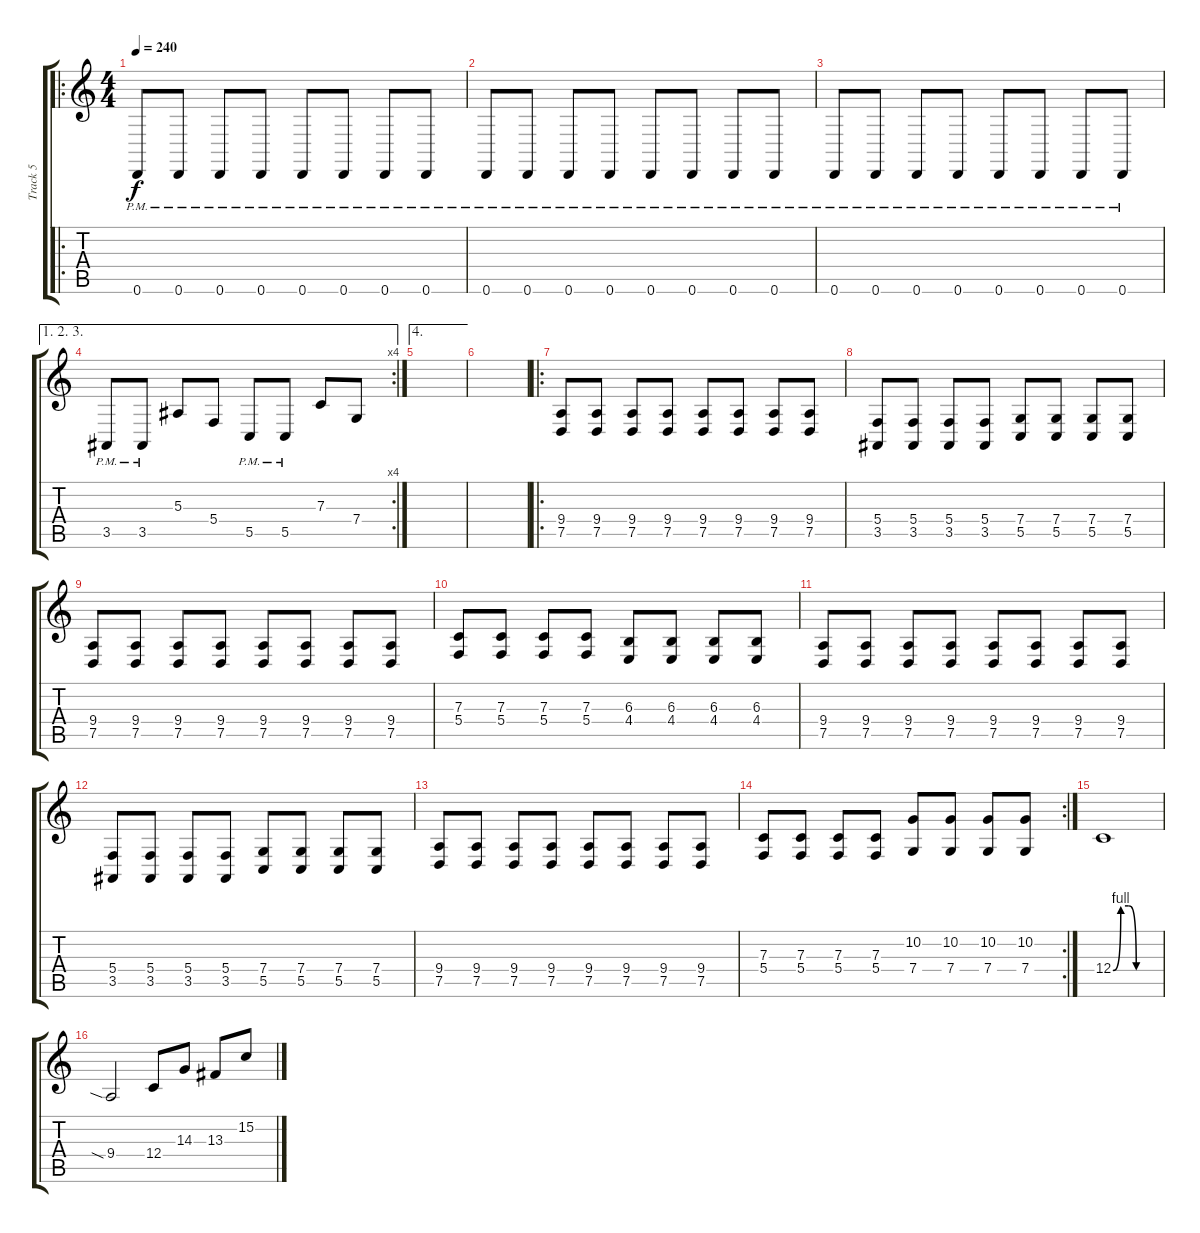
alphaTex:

\track ("Track 5" "Track 5") {instrument choiraahs}
\staff {score tabs}
\tuning (D4 A3 F3 C3 G2 D2) {hide}
\ro
\ts (4 4)
\tempo 240
\clef g2
\ks c
0.6{pm}.8{dy f} 0.6{pm}.8 0.6{pm}.8 0.6{pm}.8 0.6{pm}.8 0.6{pm}.8 0.6{pm}.8 0.6{pm}.8 |
0.6{pm}.8 0.6{pm}.8 0.6{pm}.8 0.6{pm}.8 0.6{pm}.8 0.6{pm}.8 0.6{pm}.8 0.6{pm}.8 |
0.6{pm}.8 0.6{pm}.8 0.6{pm}.8 0.6{pm}.8 0.6{pm}.8 0.6{pm}.8 0.6{pm}.8 0.6{pm}.8 |
\ae (1 2 3)
\rc 4
3.5{pm}.8 3.5{pm}.8 5.3.8 5.4.8 5.5{pm}.8 5.5{pm}.8 7.3.8 7.4.8 |
\ae 4
|
|
\ro
(9.4 7.5).8 (9.4 7.5).8 (9.4 7.5).8 (9.4 7.5).8 (9.4 7.5).8 (9.4 7.5).8 (9.4 7.5).8 (9.4 7.5).8 |
(5.4 3.5).8 (5.4 3.5).8 (5.4 3.5).8 (5.4 3.5).8 (7.4 5.5).8 (7.4 5.5).8 (7.4 5.5).8 (7.4 5.5).8 |
(9.4 7.5).8 (9.4 7.5).8 (9.4 7.5).8 (9.4 7.5).8 (9.4 7.5).8 (9.4 7.5).8 (9.4 7.5).8 (9.4 7.5).8 |
(7.3 5.4).8 (7.3 5.4).8 (7.3 5.4).8 (7.3 5.4).8 (6.3 4.4).8 (6.3 4.4).8 (6.3 4.4).8 (6.3 4.4).8 |
(9.4 7.5).8 (9.4 7.5).8 (9.4 7.5).8 (9.4 7.5).8 (9.4 7.5).8 (9.4 7.5).8 (9.4 7.5).8 (9.4 7.5).8 |
(5.4 3.5).8 (5.4 3.5).8 (5.4 3.5).8 (5.4 3.5).8 (7.4 5.5).8 (7.4 5.5).8 (7.4 5.5).8 (7.4 5.5).8 |
(9.4 7.5).8 (9.4 7.5).8 (9.4 7.5).8 (9.4 7.5).8 (9.4 7.5).8 (9.4 7.5).8 (9.4 7.5).8 (9.4 7.5).8 |
\rc 2
(7.3 5.4).8 (7.3 5.4).8 (7.3 5.4).8 (7.3 5.4).8 (10.2 7.4).8 (10.2 7.4).8 (10.2 7.4).8 (10.2 7.4).8 |
12.4{be (custom 0 0 10 4 20 4 30 0 60 0)}.1{volume 9 balance 16 instrument lead1square} |
9.4{sia}.2 12.4.8 14.3.8 13.3.8 15.2.8
